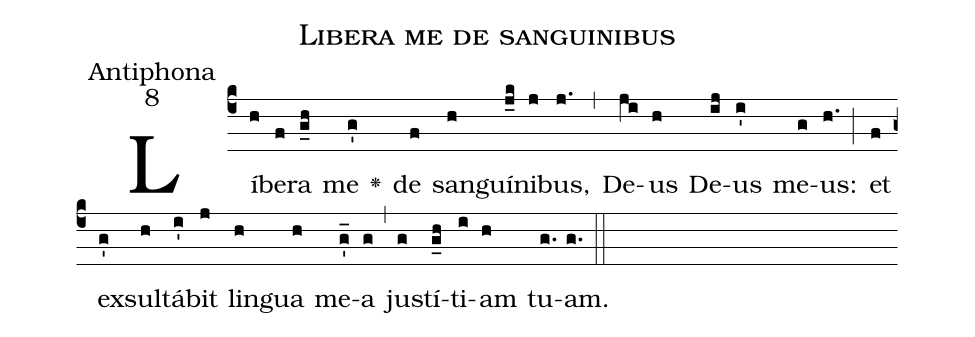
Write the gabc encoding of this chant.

name:Libera me de sanguinibus;
office-part:Antiphona;
mode:8;
%%
(c4) Lí(h)be(f)ra(g_h) me(g') <v>\greheightstar</v>() de(f) san(h)guí(j_k)ni(j)bus,(j.) (,) De(ji)us(h) De(ij)us(i') me(g)us:(h.) (;) et(f) ex(g')sul(h)tá(i')bit(j) lin(h)gua(h) me(g_')a(g) (,) ju(g)stí(g_h)ti(i)am(h) tu(g.)am.(g.) (::)
